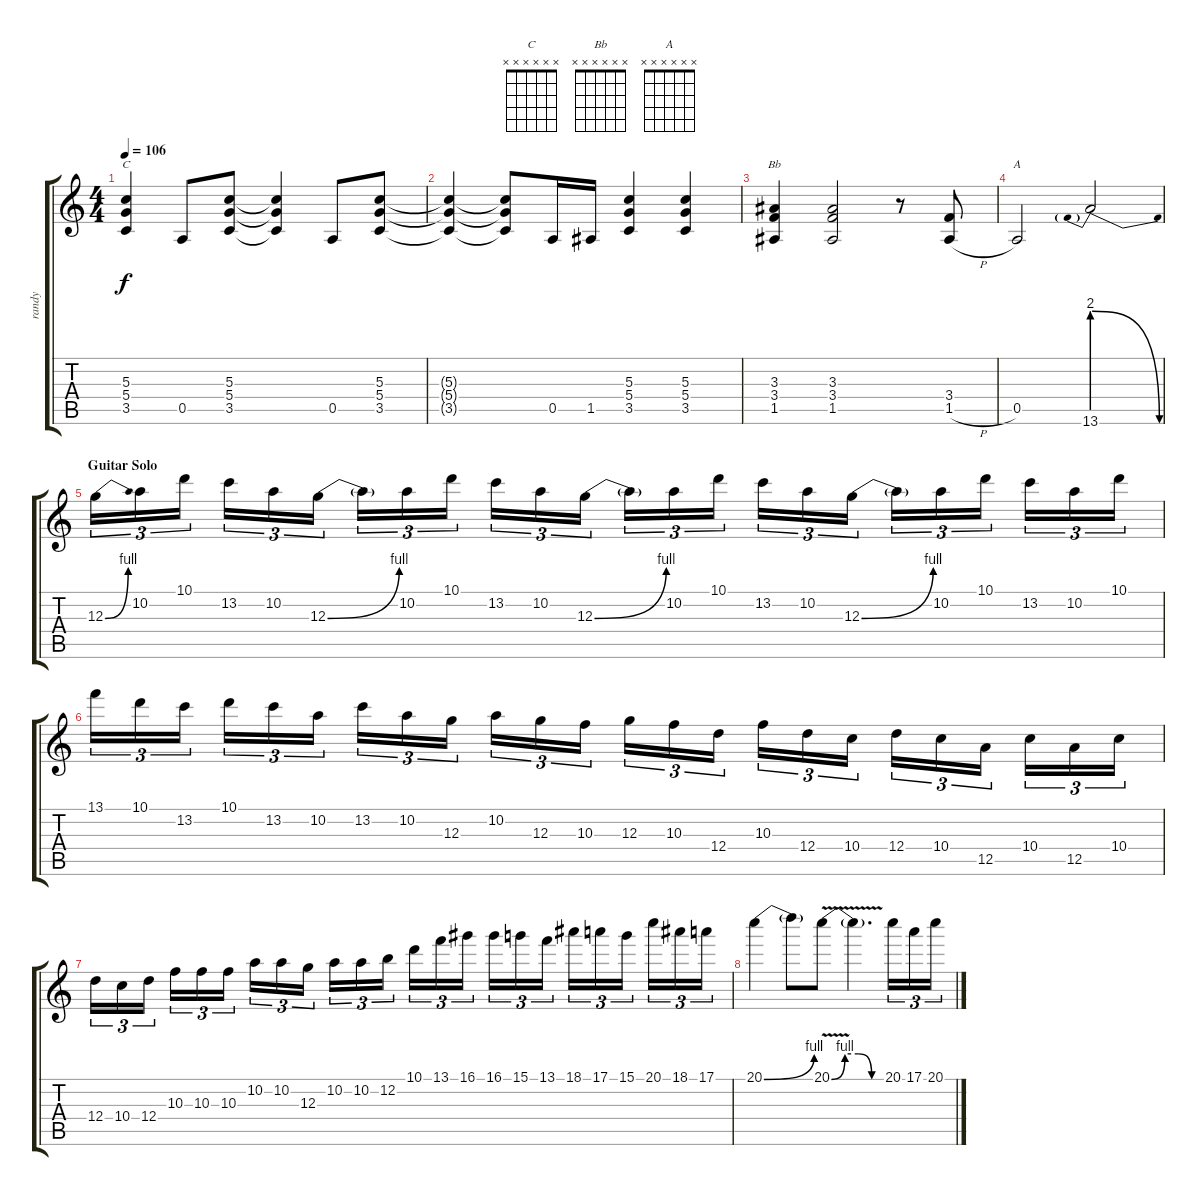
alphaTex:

\track ("randy" "randy") {instrument distortionguitar}
\staff {score tabs}
\tuning (E4 B3 G3 D3 A2 E2) {hide}
\chord ("C" x x x x x x)
\chord ("Bb" x x x x x x)
\chord ("A" x x x x x x)
\ts (4 4)
\tempo 106
\clef g2
\ks c
(5.3 5.4 3.5).4{ch "C" dy f} 0.5.8 (5.3 5.4 3.5).8 (5.3{t} 5.4{t} 3.5{t}).4 0.5.8 (5.3 5.4 3.5).8 |
(5.3{t} 5.4{t} 3.5{t}).4 (5.3{t} 5.4{t} 3.5{t}).8 0.5.16 1.5.16 (5.3 5.4 3.5).4 (5.3 5.4 3.5).4 |
(3.3 3.4 1.5).4{ch "Bb"} (3.3 3.4 1.5).2 r.8 (3.4 1.5{h}).8 |
0.5.2{ch "A"} 13.6{be (prebendrelease 0 8 60 0)}.2 |
\section ("" "Guitar Solo")
12.3{be (bend 0 0 60 4)}.16{tu (3 2)} 10.2.16{tu (3 2)} 10.1.16{tu (3 2) beam splitsecondary} 13.2.16{tu (3 2)} 10.2.16{tu (3 2)} 12.3{be (bend 0 0 60 4)}.16{tu (3 2)} 12.3{t}.16{tu (3 2)} 10.2.16{tu (3 2)} 10.1.16{tu (3 2) beam splitsecondary} 13.2.16{tu (3 2)} 10.2.16{tu (3 2)} 12.3{be (bend 0 0 60 4)}.16{tu (3 2)} 12.3{t}.16{tu (3 2)} 10.2.16{tu (3 2)} 10.1.16{tu (3 2) beam splitsecondary} 13.2.16{tu (3 2)} 10.2.16{tu (3 2)} 12.3{be (bend 0 0 60 4)}.16{tu (3 2)} 12.3{t}.16{tu (3 2)} 10.2.16{tu (3 2)} 10.1.16{tu (3 2) beam splitsecondary} 13.2.16{tu (3 2)} 10.2.16{tu (3 2)} 10.1.16{tu (3 2)} |
13.1.16{tu (3 2)} 10.1.16{tu (3 2)} 13.2.16{tu (3 2) beam splitsecondary} 10.1.16{tu (3 2)} 13.2.16{tu (3 2)} 10.2.16{tu (3 2)} 13.2.16{tu (3 2)} 10.2.16{tu (3 2)} 12.3.16{tu (3 2) beam splitsecondary} 10.2.16{tu (3 2)} 12.3.16{tu (3 2)} 10.3.16{tu (3 2)} 12.3.16{tu (3 2)} 10.3.16{tu (3 2)} 12.4.16{tu (3 2) beam splitsecondary} 10.3.16{tu (3 2)} 12.4.16{tu (3 2)} 10.4.16{tu (3 2)} 12.4.16{tu (3 2)} 10.4.16{tu (3 2)} 12.5.16{tu (3 2) beam splitsecondary} 10.4.16{tu (3 2)} 12.5.16{tu (3 2)} 10.4.16{tu (3 2)} |
12.4.16{tu (3 2)} 10.4.16{tu (3 2)} 12.4.16{tu (3 2) beam splitsecondary} 10.3.16{tu (3 2)} 10.3.16{tu (3 2)} 10.3.16{tu (3 2)} 10.2.16{tu (3 2)} 10.2.16{tu (3 2)} 12.3.16{tu (3 2) beam splitsecondary} 10.2.16{tu (3 2)} 10.2.16{tu (3 2)} 12.2.16{tu (3 2)} 10.1.16{tu (3 2)} 13.1.16{tu (3 2)} 16.1.16{tu (3 2) beam splitsecondary} 16.1.16{tu (3 2)} 15.1.16{tu (3 2)} 13.1.16{tu (3 2)} 18.1.16{tu (3 2)} 17.1.16{tu (3 2)} 15.1.16{tu (3 2) beam splitsecondary} 20.1.16{tu (3 2)} 18.1.16{tu (3 2)} 17.1.16{tu (3 2)} |
20.1{be (bend 0 0 60 4)}.4 20.1{t}.8 20.1{be (custom 0 0 15 4 30 4 45 0 60 0) v}.8 20.1{t}.4{d} 20.1.16{tu (3 2)} 17.1.16{tu (3 2)} 20.1.16{tu (3 2)}
